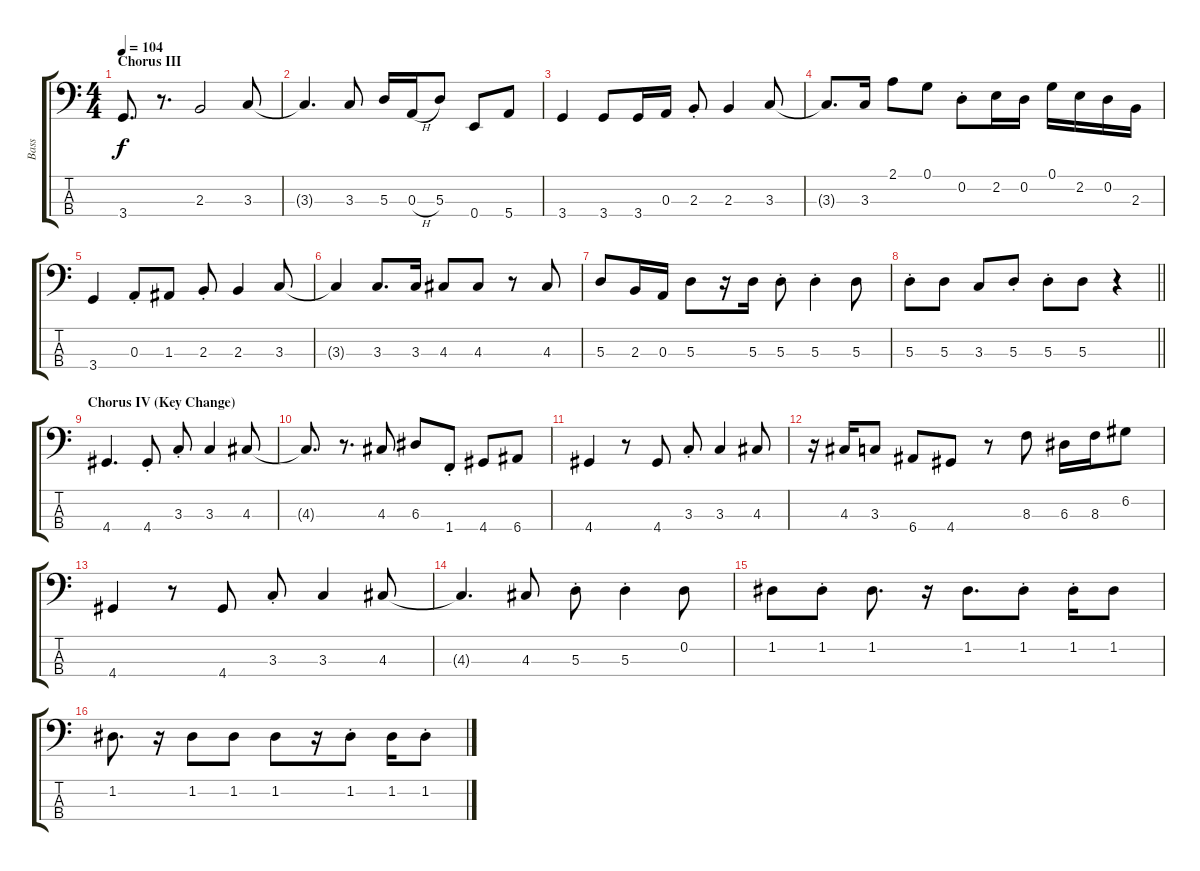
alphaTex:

\track ("Bass" "Bass") {instrument electricbassfinger}
\staff {score tabs}
\tuning (G2 D2 A1 E1) {hide}
\ts (4 4)
\section ("" "Chorus III")
\tempo 104
\clef f4
\ks c
3.4.8{d dy f} r.8{d} 2.3.2 3.3.8 |
3.3{t}.4{d} 3.3.8 5.3.16 0.3{h}.16 5.3.8 0.4.8 5.4.8 |
3.4.4 3.4.8 3.4.16 0.3.16 2.3{st}.8 2.3.4 3.3.8 |
3.3{t}.8{d} 3.3.16 2.1.8 0.1.8 0.2{st}.8 2.2.16 0.2.16 0.1.16 2.2.16 0.2.16 2.3.16 |
3.4.4 0.3{st}.8 1.3.8 2.3{st}.8 2.3.4 3.3.8 |
3.3{t}.4 3.3.8{d} 3.3.16 4.3.8 4.3.8 r.8 4.3.8 |
5.3.8 2.3.16 0.3.16 5.3.8 r.16 5.3.16 5.3{st}.8 5.3{st}.4 5.3.8 |
\barLineRight lightlight
5.3{st}.8 5.3.8 3.3.8 5.3{st}.8 5.3{st}.8 5.3.8 r.4 |
\section ("" "Chorus IV (Key Change)")
4.4.4{d} 4.4{st}.8 3.3{st}.8 3.3.4 4.3.8 |
4.3{t}.8{d} r.8{d} 4.3.8 6.3.8 1.4{st}.8 4.4.8 6.4.8 |
4.4.4 r.8 4.4.8 3.3{st}.8 3.3.4 4.3.8 |
r.16 4.3.16 3.3.8 6.4.8 4.4.8 r.8 8.3.8 6.3.16 8.3.16 6.2.8 |
4.4.4 r.8 4.4.8 3.3{st}.8 3.3.4 4.3.8 |
4.3{t}.4{d} 4.3.8 5.3{st}.8 5.3{st}.4 0.2.8 |
1.2.8 1.2{st}.8 1.2.8{d} r.16 1.2.8{d} 1.2{st}.8 1.2{st}.16 1.2.8 |
1.2.8{d} r.16 1.2.8 1.2.8 1.2.8 r.16 1.2{st}.8 1.2.16 1.2{st}.8
